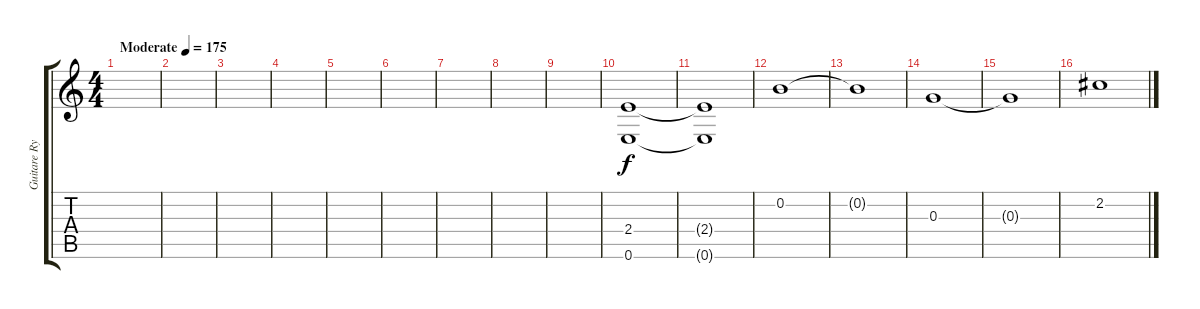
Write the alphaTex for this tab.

\track ("Guitare Rythme" "Guitare Ry") {instrument overdrivenguitar}
\staff {score tabs}
\tuning (E4 B3 G3 D3 A2 E2) {hide}
\ts (4 4)
\tempo (175 "Moderate")
\tempo 100
\tempo (175 "Moderate")
\clef g2
\ks c
|
|
|
|
|
|
|
|
|
(2.4 0.6).1 |
(2.4{t} 0.6{t}).1 |
0.2.1 |
0.2{t}.1 |
0.3.1 |
0.3{t}.1 |
2.2.1
